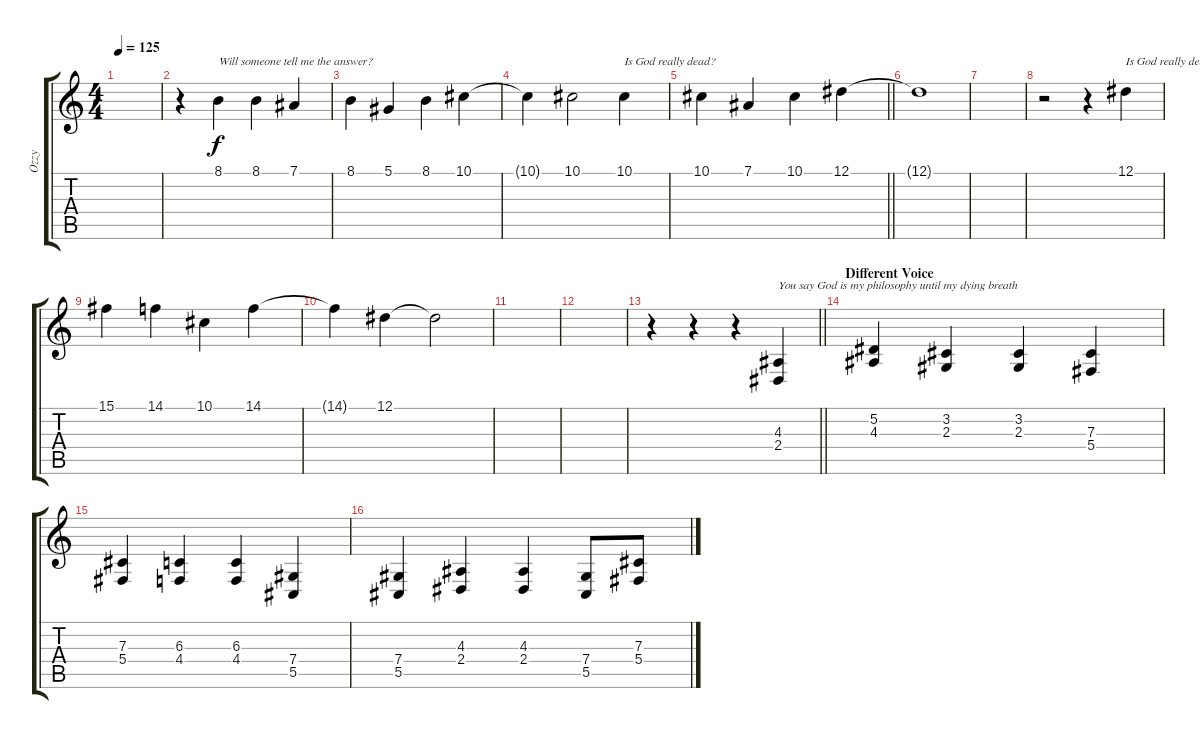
\track ("Ozzy" "Ozzy") {instrument harmonica}
\staff {score tabs}
\tuning (Eb4 Bb3 Gb3 Db3 Ab2 Eb2) {hide}
\ts (4 4)
\tempo 125
\clef g2
\ks c
|
r.4 8.1.4{txt "Will someone tell me the answer?"} 8.1.4 7.1.4 |
8.1.4 5.1.4 8.1.4 10.1.4 |
10.1{t}.4 10.1.2 10.1.4{txt "Is God really dead?"} |
\barLineRight lightlight
10.1.4 7.1.4 10.1.4 12.1.4 |
12.1{t}.1 |
|
r.2 r.4 12.1.4{txt "Is God really dead?"} |
15.1.4 14.1.4 10.1.4 14.1.4 |
14.1{t}.4 12.1.4 12.1{t}.2 |
|
|
\barLineRight lightlight
r.4 r.4 r.4 (4.3 2.4).4{txt "You say God is my philosophy until my dying breath"} |
\section ("" "Different Voice")
(5.2 4.3).4 (3.2 2.3).4 (3.2 2.3).4 (7.3 5.4).4 |
(7.3 5.4).4 (6.3 4.4).4 (6.3 4.4).4 (7.4 5.5).4 |
(7.4 5.5).4 (4.3 2.4).4 (4.3 2.4).4 (7.4 5.5).8 (7.3 5.4).8
